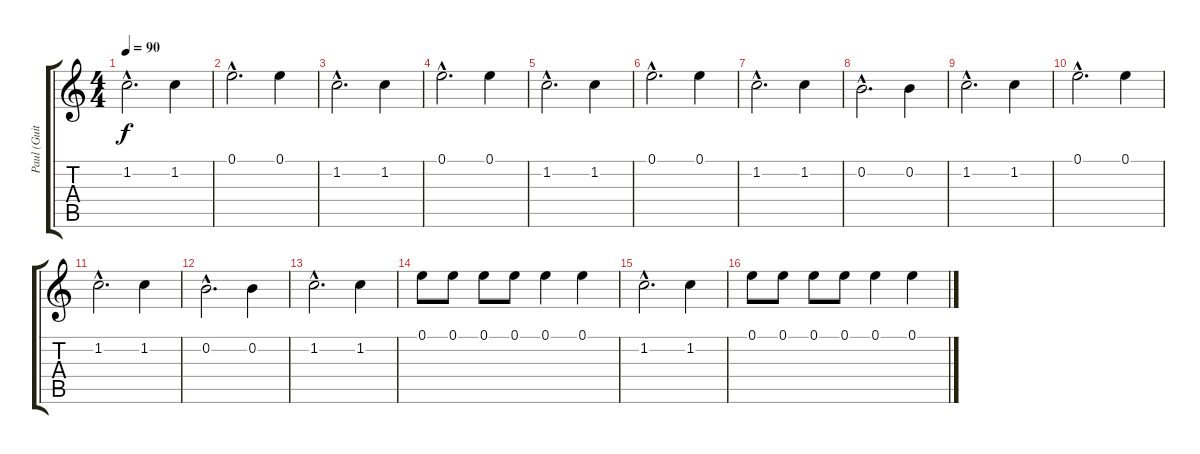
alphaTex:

\track ("Paul (Guitar)" "Paul (Guit") {instrument overdrivenguitar}
\staff {score tabs}
\tuning (E4 B3 G3 D3 A2 E2) {hide}
\ts (4 4)
\tempo 90
\clef g2
\ks c
1.2{hac}.2{d dy f} 1.2.4 |
0.1{hac}.2{d} 0.1.4 |
1.2{hac}.2{d} 1.2.4 |
0.1{hac}.2{d} 0.1.4 |
1.2{hac}.2{d} 1.2.4 |
0.1{hac}.2{d} 0.1.4 |
1.2{hac}.2{d} 1.2.4 |
0.2{hac}.2{d} 0.2.4 |
1.2{hac}.2{d} 1.2.4 |
0.1{hac}.2{d} 0.1.4 |
1.2{hac}.2{d} 1.2.4 |
0.2{hac}.2{d} 0.2.4 |
1.2{hac}.2{d} 1.2.4 |
0.1.8 0.1.8 0.1.8 0.1.8 0.1.4 0.1.4 |
1.2{hac}.2{d} 1.2.4 |
0.1.8 0.1.8 0.1.8 0.1.8 0.1.4 0.1.4
